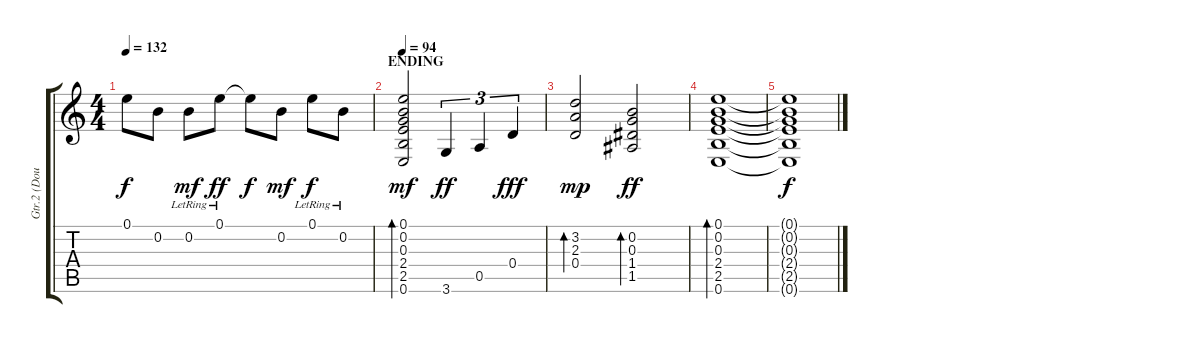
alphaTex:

\track ("Gtr.2 (Doubled)" "Gtr.2 (Dou") {instrument electricguitarclean}
\staff {score tabs}
\tuning (E4 B3 G3 D3 A2 E2) {hide}
\ts (4 4)
\tempo 132
\clef g2
\ks c
0.1{t}.8{dy f} 0.2.8 0.2{lr}.8{dy mf} 0.1{lr}.8{dy ff} 0.1{t}.8{dy f} 0.2.8{dy mf} 0.1{lr}.8{dy f} 0.2{lr}.8 |
\section ("" "ENDING")
\tempo 94
(0.1 0.2 0.3 2.4 2.5 0.6).2{bd 60 dy mf} 3.6.4{tu (3 2) dy ff} 0.5.4{tu (3 2)} 0.4.4{tu (3 2) dy fff} |
(3.2 2.3 0.4).2{bd 60 dy mp} (0.2 0.3 1.4 1.5).2{bd 30 dy ff} |
(0.1 0.2 0.3 2.4 2.5 0.6).1{bd 240} |
(0.1{t} 0.2{t} 0.3{t} 2.4{t} 2.5{t} 0.6{t}).1{dy f}
